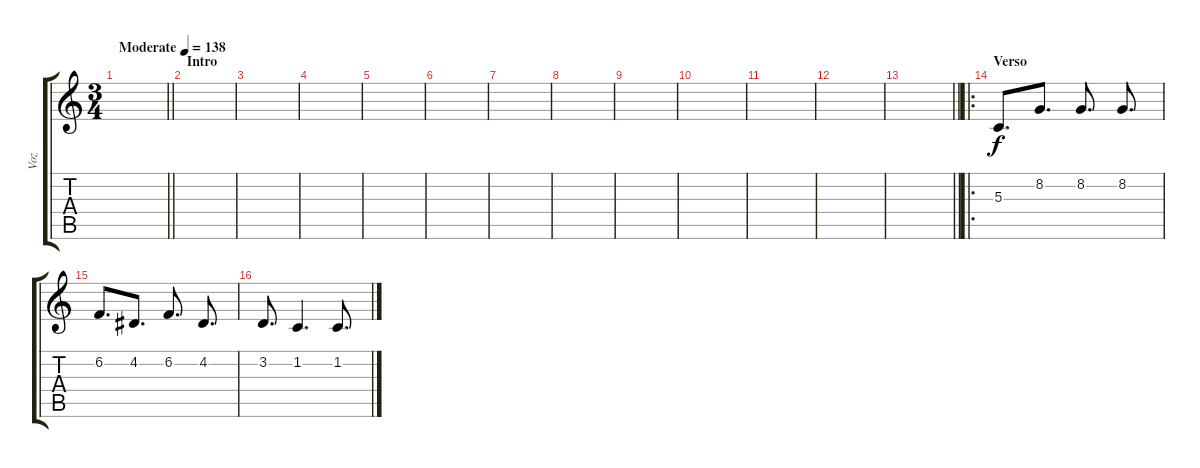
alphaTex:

\track ("Voz" "Voz") {instrument lead2sawtooth}
\staff {score tabs}
\tuning (E4 B3 G3 D3 A2 E2) {hide}
\ts (3 4)
\tempo (138 "Moderate")
\clef g2
\barLineRight lightlight
\ks c
|
\section ("" "Intro")
|
|
|
|
|
|
|
|
|
|
|
\barLineRight lightlight
|
\ro
\section ("" "Verso")
5.3.8{d} 8.2.8{d} 8.2.8{d} 8.2.8{d} |
6.2.8{d} 4.2.8{d} 6.2.8{d} 4.2.8{d} |
3.2.8{d} 1.2.4{d} 1.2.8{d}
